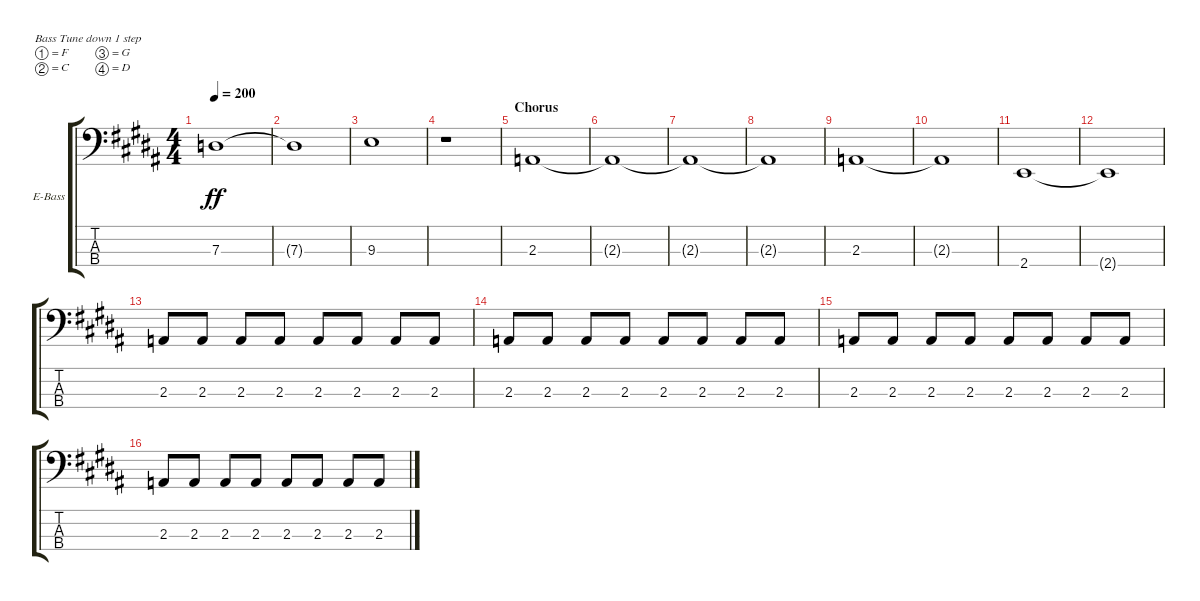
\defaultSystemsLayout 4
\bracketExtendMode groupsimilarinstruments
\firstSystemTrackNameOrientation horizontal
\otherSystemsTrackNameOrientation horizontal
\track ("Bass" "E-Bass") {instrument electricbassfinger}
\staff {score tabs}
\tuning (F2 C2 G1 D1)
\ts (4 4)
\tempo 200
\clef f4
\ks b
7.3.1{dy ff} |
7.3{t}.1 |
9.3.1 |
r.1 |
\section ("" "Chorus")
2.3.1 |
2.3{t}.1 |
2.3{t}.1 |
2.3{t}.1 |
2.3.1 |
2.3{t}.1 |
2.4.1 |
2.4{t}.1 |
2.3.8 2.3.8 2.3.8 2.3.8 2.3.8 2.3.8 2.3.8 2.3.8 |
2.3.8 2.3.8 2.3.8 2.3.8 2.3.8 2.3.8 2.3.8 2.3.8 |
2.3.8 2.3.8 2.3.8 2.3.8 2.3.8 2.3.8 2.3.8 2.3.8 |
2.3.8 2.3.8 2.3.8 2.3.8 2.3.8 2.3.8 2.3.8 2.3.8
